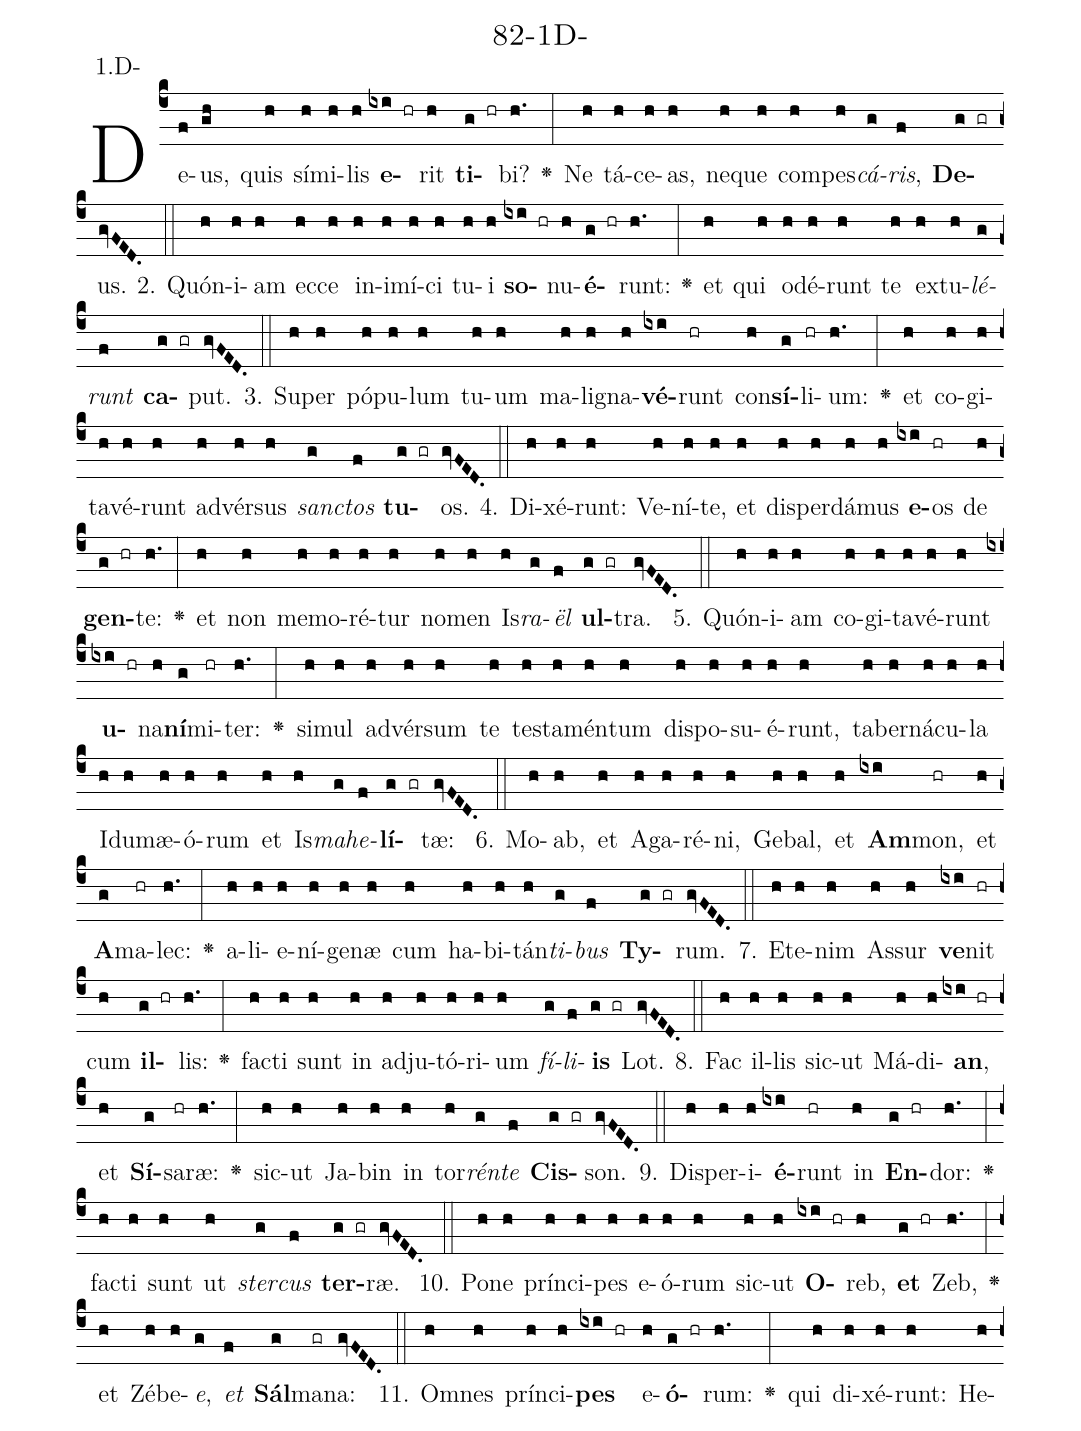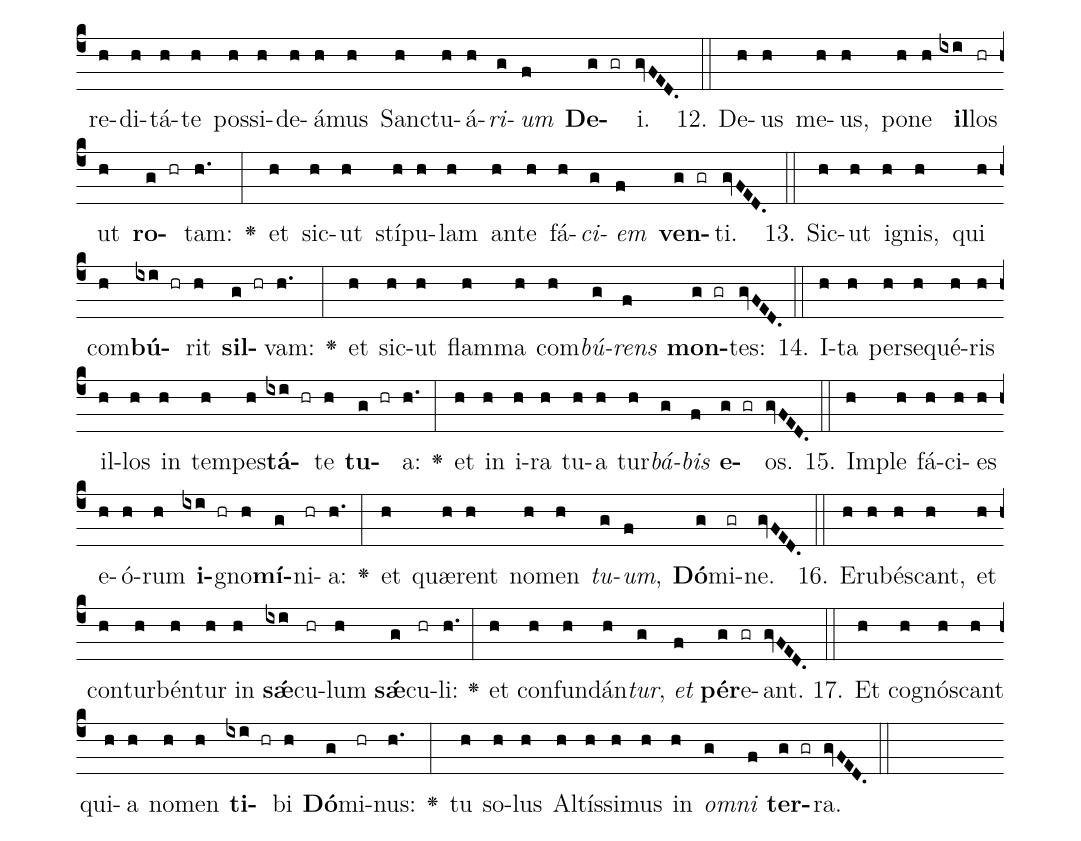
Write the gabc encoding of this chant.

name: 82-1D-;
annotation: 1.D-;
%%
(c4)De(f)us,(gh) quis(h) sí(h)mi(h)lis(h) <b>e</b>(ixi hr)rit(h) <b>ti</b>(g hr)bi?(h.) <v>\greheightstar</v>(:) Ne(h) tá(h)ce(h)as,(h) ne(h)que(h) com(h)pes(h)<i>cá</i>(g)<i>ris</i>,(f) <b>De</b>(g gr)us.(gvFED.) (::)
2. Quón(h)i(h)am(h) ec(h)ce(h) in(h)i(h)mí(h)ci(h) tu(h)i(h) <b>so</b>(ixi hr)nu(h)<b>é</b>(g hr)runt:(h.) <v>\greheightstar</v>(:) et(h) qui(h) o(h)dé(h)runt(h) te(h) ex(h)tu(h)<i>lé</i>(g)<i>runt</i>(f) <b>ca</b>(g gr)put.(gvFED.) (::)
3. Su(h)per(h) pó(h)pu(h)lum(h) tu(h)um(h) ma(h)li(h)gna(h)<b>vé</b>(ixi)runt(hr) con(h)<b>sí</b>(g)li(hr)um:(h.) <v>\greheightstar</v>(:) et(h) co(h)gi(h)ta(h)vé(h)runt(h) ad(h)vér(h)sus(h) <i>sanc</i>(g)<i>tos</i>(f) <b>tu</b>(g gr)os.(gvFED.) (::)
4. Di(h)xé(h)runt:(h) Ve(h)ní(h)te,(h) et(h) dis(h)per(h)dá(h)mus(h) <b>e</b>(ixi)os(hr) de(h) <b>gen</b>(g hr)te:(h.) <v>\greheightstar</v>(:) et(h) non(h) me(h)mo(h)ré(h)tur(h) no(h)men(h) Is(h)<i>ra</i>(g)<i>ël</i>(f) <b>ul</b>(g gr)tra.(gvFED.) (::)
5. Quón(h)i(h)am(h) co(h)gi(h)ta(h)vé(h)runt(h) <b>u</b>(ixi hr)na(h)<b>ní</b>(g)mi(hr)ter:(h.) <v>\greheightstar</v>(:) si(h)mul(h) ad(h)vér(h)sum(h) te(h) tes(h)ta(h)mén(h)tum(h) dis(h)po(h)su(h)é(h)runt,(h) ta(h)ber(h)ná(h)cu(h)la(h) I(h)du(h)mæ(h)ó(h)rum(h) et(h) Is(h)<i>ma</i>(g)<i>he</i>(f)<b>lí</b>(g gr)tæ:(gvFED.) (::)
6. Mo(h)ab,(h) et(h) A(h)ga(h)ré(h)ni,(h) Ge(h)bal,(h) et(h) <b>Am</b>(ixi)mon,(hr) et(h) <b>A</b>(g)ma(hr)lec:(h.) <v>\greheightstar</v>(:) a(h)li(h)e(h)ní(h)ge(h)næ(h) cum(h) ha(h)bi(h)tán(h)<i>ti</i>(g)<i>bus</i>(f) <b>Ty</b>(g gr)rum.(gvFED.) (::)
7. Et(h)e(h)nim(h) As(h)sur(h) <b>ve</b>(ixi)nit(hr) cum(h) <b>il</b>(g hr)lis:(h.) <v>\greheightstar</v>(:) fac(h)ti(h) sunt(h) in(h) ad(h)ju(h)tó(h)ri(h)um(h) <i>fí</i>(g)<i>li</i>(f)<b>is</b>(g gr) Lot.(gvFED.) (::)
8. Fac(h) il(h)lis(h) sic(h)ut(h) Má(h)di(h)<b>an</b>,(ixi hr) et(h) <b>Sí</b>(g)sa(hr)ræ:(h.) <v>\greheightstar</v>(:) sic(h)ut(h) Ja(h)bin(h) in(h) tor(h)<i>rén</i>(g)<i>te</i>(f) <b>Cis</b>(g gr)son.(gvFED.) (::)
9. Dis(h)per(h)i(h)<b>é</b>(ixi)runt(hr) in(h) <b>En</b>(g hr)dor:(h.) <v>\greheightstar</v>(:) fac(h)ti(h) sunt(h) ut(h) <i>ster</i>(g)<i>cus</i>(f) <b>ter</b>(g gr)ræ.(gvFED.) (::)
10. Po(h)ne(h) prín(h)ci(h)pes(h) e(h)ó(h)rum(h) sic(h)ut(h) <b>O</b>(ixi hr)reb,(h) <b>et</b>(g hr) Zeb,(h.) <v>\greheightstar</v>(:) et(h) Zé(h)be(h)<i>e</i>,(g) <i>et</i>(f) <b>Sál</b>(g)ma(gr)na:(gvFED.) (::)
11. Om(h)nes(h) prín(h)ci(h)<b>pes</b>(ixi hr) e(h)<b>ó</b>(g hr)rum:(h.) <v>\greheightstar</v>(:) qui(h) di(h)xé(h)runt:(h) He(h)re(h)di(h)tá(h)te(h) pos(h)si(h)de(h)á(h)mus(h) Sanc(h)tu(h)á(h)<i>ri</i>(g)<i>um</i>(f) <b>De</b>(g gr)i.(gvFED.) (::)
12. De(h)us(h) me(h)us,(h) po(h)ne(h) <b>il</b>(ixi)los(hr) ut(h) <b>ro</b>(g hr)tam:(h.) <v>\greheightstar</v>(:) et(h) sic(h)ut(h) stí(h)pu(h)lam(h) an(h)te(h) fá(h)<i>ci</i>(g)<i>em</i>(f) <b>ven</b>(g gr)ti.(gvFED.) (::)
13. Sic(h)ut(h) i(h)gnis,(h) qui(h) com(h)<b>bú</b>(ixi hr)rit(h) <b>sil</b>(g hr)vam:(h.) <v>\greheightstar</v>(:) et(h) sic(h)ut(h) flam(h)ma(h) com(h)<i>bú</i>(g)<i>rens</i>(f) <b>mon</b>(g gr)tes:(gvFED.) (::)
14. I(h)ta(h) per(h)se(h)qué(h)ris(h) il(h)los(h) in(h) tem(h)pes(h)<b>tá</b>(ixi hr)te(h) <b>tu</b>(g hr)a:(h.) <v>\greheightstar</v>(:) et(h) in(h) i(h)ra(h) tu(h)a(h) tur(h)<i>bá</i>(g)<i>bis</i>(f) <b>e</b>(g gr)os.(gvFED.) (::)
15. Im(h)ple(h) fá(h)ci(h)es(h) e(h)ó(h)rum(h) <b>i</b>(ixi hr)gno(h)<b>mí</b>(g)ni(hr)a:(h.) <v>\greheightstar</v>(:) et(h) quæ(h)rent(h) no(h)men(h) <i>tu</i>(g)<i>um</i>,(f) <b>Dó</b>(g)mi(gr)ne.(gvFED.) (::)
16. E(h)ru(h)bés(h)cant,(h) et(h) con(h)tur(h)bén(h)tur(h) in(h) <b>sǽ</b>(ixi)cu(hr)lum(h) <b>sǽ</b>(g)cu(hr)li:(h.) <v>\greheightstar</v>(:) et(h) con(h)fun(h)dán(h)<i>tur</i>,(g) <i>et</i>(f) <b>pér</b>(g)e(gr)ant.(gvFED.) (::)
17. Et(h) co(h)gnós(h)cant(h) qui(h)a(h) no(h)men(h) <b>ti</b>(ixi hr)bi(h) <b>Dó</b>(g)mi(hr)nus:(h.) <v>\greheightstar</v>(:) tu(h) so(h)lus(h) Al(h)tís(h)si(h)mus(h) in(h) <i>om</i>(g)<i>ni</i>(f) <b>ter</b>(g gr)ra.(gvFED.) (::)
